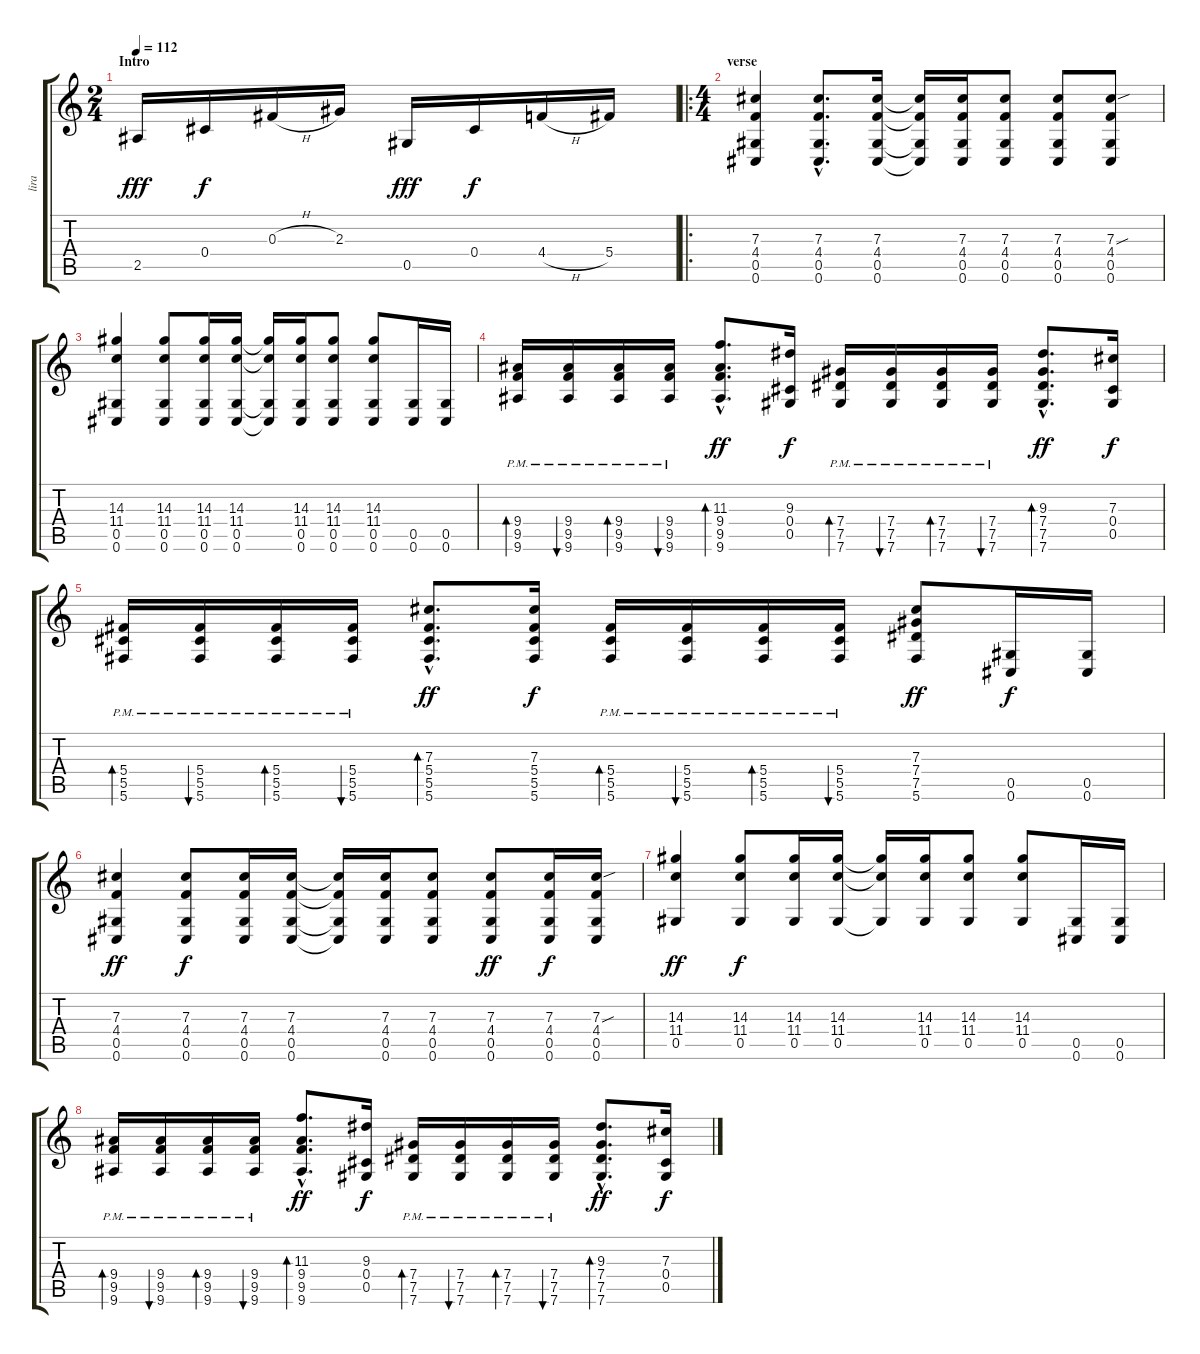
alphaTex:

\track ("lira" "lira") {instrument acousticguitarsteel}
\staff {score tabs}
\tuning (Eb4 Bb3 Gb3 Db3 Ab2 Db2) {hide}
\ts (2 4)
\section ("" "Intro")
\tempo 112
\clef g2
\ks c
2.5.16{dy fff instrument acousticguitarsteel} 0.4.16{dy f} 0.3{h}.16 2.3.16 0.5.16{dy fff} 0.4.16{dy f} 4.4{h}.16 5.4.16 |
\ro
\ts (4 4)
\section ("" "verse")
(7.3 4.4 0.5 0.6).4 (7.3{hac} 4.4{hac} 0.5{hac} 0.6{hac}).8{d} (7.3 4.4 0.5 0.6).16 (7.3{t} 4.4{t} 0.5{t} 0.6{t}).16 (7.3 4.4 0.5 0.6).16 (7.3 4.4 0.5 0.6).8 (7.3 4.4 0.5 0.6).8 (7.3{sou} 4.4 0.5 0.6).8 |
(14.3 11.4 0.5 0.6).4 (14.3 11.4 0.5 0.6).8 (14.3 11.4 0.5 0.6).16 (14.3 11.4 0.5 0.6).16 (14.3{t} 11.4{t} 0.5{t} 0.6{t}).16 (14.3 11.4 0.5 0.6).16 (14.3 11.4 0.5 0.6).8 (14.3 11.4 0.5 0.6).8 (0.5 0.6).16 (0.5 0.6).16 |
(9.4{pm} 9.5{pm} 9.6{pm}).16{bd 120} (9.4{pm} 9.5{pm} 9.6{pm}).16{bu 120} (9.4{pm} 9.5{pm} 9.6{pm}).16{bd 120} (9.4{pm} 9.5{pm} 9.6{pm}).16{bu 120} (11.3{hac} 9.4{hac} 9.5{hac} 9.6{hac}).8{d bd 120 dy ff} (9.3 0.4 0.5).16{dy f} (7.4{pm} 7.5{pm} 7.6{pm}).16{bd 120} (7.4{pm} 7.5{pm} 7.6{pm}).16{bu 120} (7.4{pm} 7.5{pm} 7.6{pm}).16{bd 120} (7.4{pm} 7.5{pm} 7.6{pm}).16{bu 120} (9.3{hac} 7.4{hac} 7.5{hac} 7.6{hac}).8{d bd 120 dy ff} (7.3 0.4 0.5).16{dy f} |
(5.4{pm} 5.5{pm} 5.6{pm}).16{bd 120} (5.4{pm} 5.5{pm} 5.6{pm}).16{bu 120} (5.4{pm} 5.5{pm} 5.6{pm}).16{bd 120} (5.4{pm} 5.5{pm} 5.6{pm}).16{bu 120} (7.3{hac} 5.4{hac} 5.5{hac} 5.6{hac}).8{d bd 120 dy ff} (7.3 5.4 5.5 5.6).16{dy f} (5.4{pm} 5.5{pm} 5.6{pm}).16{bd 120} (5.4{pm} 5.5{pm} 5.6{pm}).16{bu 120} (5.4{pm} 5.5{pm} 5.6{pm}).16{bd 120} (5.4{pm} 5.5{pm} 5.6{pm}).16{bu 120} (7.3 7.4 7.5 5.6).8{dy ff} (0.5 0.6).16{dy f} (0.5 0.6).16 |
(7.3 4.4 0.5 0.6).4{dy ff} (7.3 4.4 0.5 0.6).8{dy f} (7.3 4.4 0.5 0.6).16 (7.3 4.4 0.5 0.6).16 (7.3{t} 4.4{t} 0.5{t} 0.6{t}).16 (7.3 4.4 0.5 0.6).16 (7.3 4.4 0.5 0.6).8 (7.3 4.4 0.5 0.6).8{dy ff} (7.3 4.4 0.5 0.6).16{dy f} (7.3{sou} 4.4 0.5 0.6).16 |
(14.3 11.4 0.5).4{dy ff} (14.3 11.4 0.5).8{dy f} (14.3 11.4 0.5).16 (14.3 11.4 0.5).16 (14.3{t} 11.4{t} 0.5{t}).16 (14.3 11.4 0.5).16 (14.3 11.4 0.5).8 (14.3 11.4 0.5).8 (0.5 0.6).16 (0.5 0.6).16 |
(9.4{pm} 9.5{pm} 9.6{pm}).16{bd 120} (9.4{pm} 9.5{pm} 9.6{pm}).16{bu 120} (9.4{pm} 9.5{pm} 9.6{pm}).16{bd 120} (9.4{pm} 9.5{pm} 9.6{pm}).16{bu 120} (11.3{hac} 9.4{hac} 9.5{hac} 9.6{hac}).8{d bd 120 dy ff} (9.3 0.4 0.5).16{dy f} (7.4{pm} 7.5{pm} 7.6{pm}).16{bd 120} (7.4{pm} 7.5{pm} 7.6{pm}).16{bu 120} (7.4{pm} 7.5{pm} 7.6{pm}).16{bd 120} (7.4{pm} 7.5{pm} 7.6{pm}).16{bu 120} (9.3{hac} 7.4{hac} 7.5{hac} 7.6{hac}).8{d bd 120 dy ff} (7.3 0.4 0.5).16{dy f}
